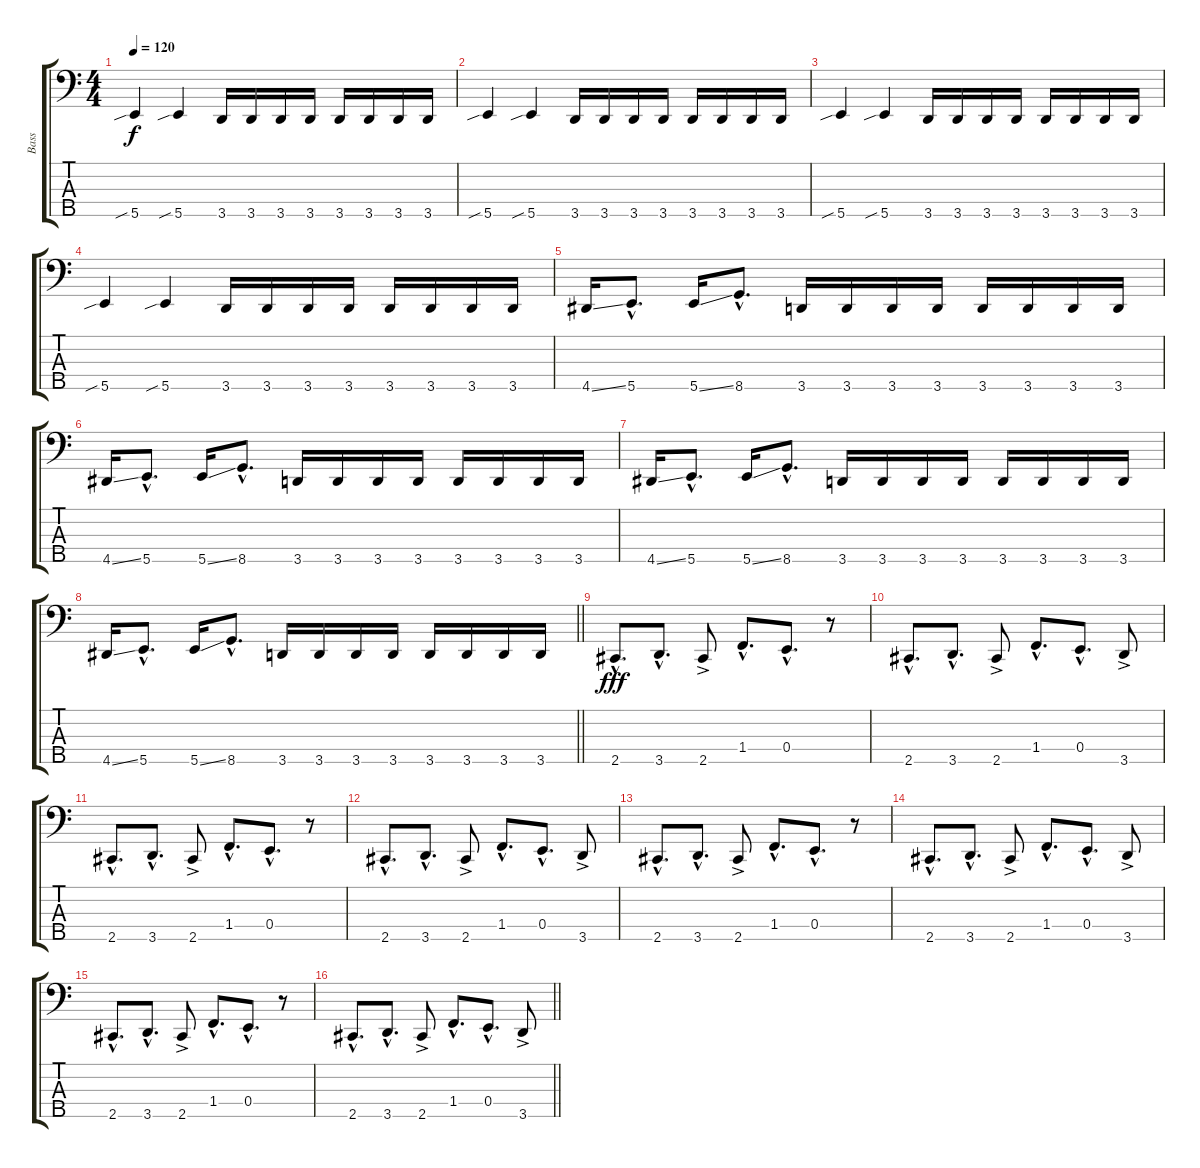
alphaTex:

\track ("Bass" "Bass") {instrument electricbasspick}
\staff {score tabs}
\tuning (G2 D2 A1 E1 B0) {hide}
\ts (4 4)
\tempo 120
\clef f4
\ks c
5.5{sib}.4{dy f} 5.5{sib}.4 3.5.16 3.5.16 3.5.16 3.5.16 3.5.16 3.5.16 3.5.16 3.5.16 |
5.5{sib}.4 5.5{sib}.4 3.5.16 3.5.16 3.5.16 3.5.16 3.5.16 3.5.16 3.5.16 3.5.16 |
5.5{sib}.4 5.5{sib}.4 3.5.16 3.5.16 3.5.16 3.5.16 3.5.16 3.5.16 3.5.16 3.5.16 |
5.5{sib}.4 5.5{sib}.4 3.5.16 3.5.16 3.5.16 3.5.16 3.5.16 3.5.16 3.5.16 3.5.16 |
4.5{ss}.16 5.5{hac}.8{d} 5.5{ss}.16 8.5{hac}.8{d} 3.5.16 3.5.16 3.5.16 3.5.16 3.5.16 3.5.16 3.5.16 3.5.16 |
4.5{ss}.16 5.5{hac}.8{d} 5.5{ss}.16 8.5{hac}.8{d} 3.5.16 3.5.16 3.5.16 3.5.16 3.5.16 3.5.16 3.5.16 3.5.16 |
4.5{ss}.16 5.5{hac}.8{d} 5.5{ss}.16 8.5{hac}.8{d} 3.5.16 3.5.16 3.5.16 3.5.16 3.5.16 3.5.16 3.5.16 3.5.16 |
\barLineRight lightlight
4.5{ss}.16 5.5{hac}.8{d} 5.5{ss}.16 8.5{hac}.8{d} 3.5.16 3.5.16 3.5.16 3.5.16 3.5.16 3.5.16 3.5.16 3.5.16 |
2.5{hac}.8{d dy fff} 3.5{hac}.8{d} 2.5{ac}.8 1.4{hac}.8{d} 0.4{hac}.8{d} r.8 |
2.5{hac}.8{d} 3.5{hac}.8{d} 2.5{ac}.8 1.4{hac}.8{d} 0.4{hac}.8{d} 3.5{ac}.8 |
2.5{hac}.8{d} 3.5{hac}.8{d} 2.5{ac}.8 1.4{hac}.8{d} 0.4{hac}.8{d} r.8 |
2.5{hac}.8{d} 3.5{hac}.8{d} 2.5{ac}.8 1.4{hac}.8{d} 0.4{hac}.8{d} 3.5{ac}.8 |
2.5{hac}.8{d} 3.5{hac}.8{d} 2.5{ac}.8 1.4{hac}.8{d} 0.4{hac}.8{d} r.8 |
2.5{hac}.8{d} 3.5{hac}.8{d} 2.5{ac}.8 1.4{hac}.8{d} 0.4{hac}.8{d} 3.5{ac}.8 |
2.5{hac}.8{d} 3.5{hac}.8{d} 2.5{ac}.8 1.4{hac}.8{d} 0.4{hac}.8{d} r.8 |
\barLineRight lightlight
2.5{hac}.8{d} 3.5{hac}.8{d} 2.5{ac}.8 1.4{hac}.8{d} 0.4{hac}.8{d} 3.5{ac}.8
